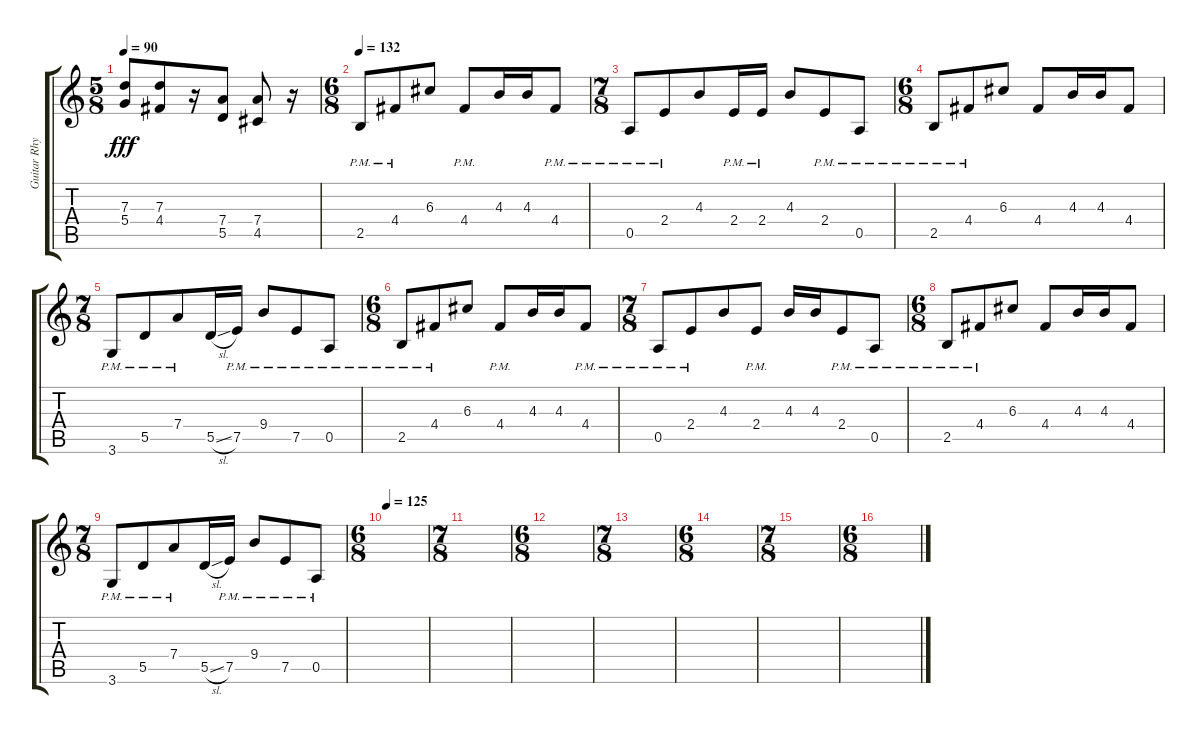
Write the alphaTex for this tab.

\track ("Guitar Rhytm" "Guitar Rhy") {instrument distortionguitar}
\staff {score tabs}
\tuning (E4 B3 G3 D3 A2 E2) {hide}
\ts (5 8)
\tempo 90
\clef g2
\ks aminor
(7.3 5.4).8{dy fff} (7.3 4.4).8 r.16 (7.4 5.5).8 (7.4 4.5).8 r.16 |
\ts (6 8)
\tempo 132
2.5{pm}.8 4.4{pm}.8 6.3.8 4.4{pm}.8 4.3.16 4.3.16 4.4{pm}.8 |
\ts (7 8)
0.5{pm}.8 2.4{pm}.8 4.3.8 2.4{pm}.16 2.4{pm}.16 4.3.8 2.4{pm}.8 0.5{pm}.8 |
\ts (6 8)
2.5{pm}.8 4.4{pm}.8 6.3.8 4.4.8 4.3.16 4.3.16 4.4.8 |
\ts (7 8)
3.6{pm}.8 5.5{pm}.8 7.4{pm}.8 5.5{sl}.16 7.5{pm}.16 9.4{pm}.8 7.5{pm}.8 0.5{pm}.8 |
\ts (6 8)
2.5{pm}.8 4.4{pm}.8 6.3.8 4.4{pm}.8 4.3.16 4.3.16 4.4{pm}.8 |
\ts (7 8)
0.5{pm}.8 2.4{pm}.8 4.3.8 2.4{pm}.8 4.3.16 4.3.16 2.4{pm}.8 0.5{pm}.8 |
\ts (6 8)
2.5{pm}.8 4.4{pm}.8 6.3.8 4.4.8 4.3.16 4.3.16 4.4.8 |
\ts (7 8)
3.6{pm}.8 5.5{pm}.8 7.4{pm}.8 5.5{sl}.16 7.5{pm}.16 9.4{pm}.8 7.5{pm}.8 0.5{pm}.8 |
\ts (6 8)
\tempo 125
|
\ts (7 8)
|
\ts (6 8)
|
\ts (7 8)
|
\ts (6 8)
|
\ts (7 8)
|
\ts (6 8)
